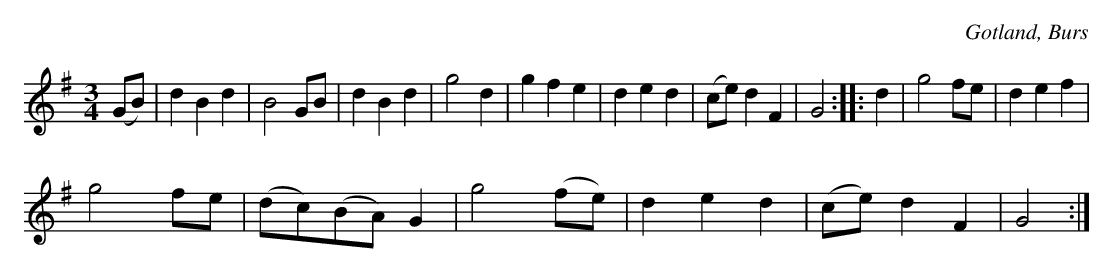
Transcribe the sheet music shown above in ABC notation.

X:1
T:
O:Gotland, Burs
M:3/4
L:1/8
K:G
(GB)|d2 B2 d2|B4 GB|d2 B2 d2|g4 d2|g2 f2 e2|d2 e2 d2|(ce) d2 F2|G4::d2|g4 fe|d2 e2 f2|
g4 fe|(dc)(BA) G2|g4 (fe)|d2 e2 d2|(ce) d2 F2|G4:|
